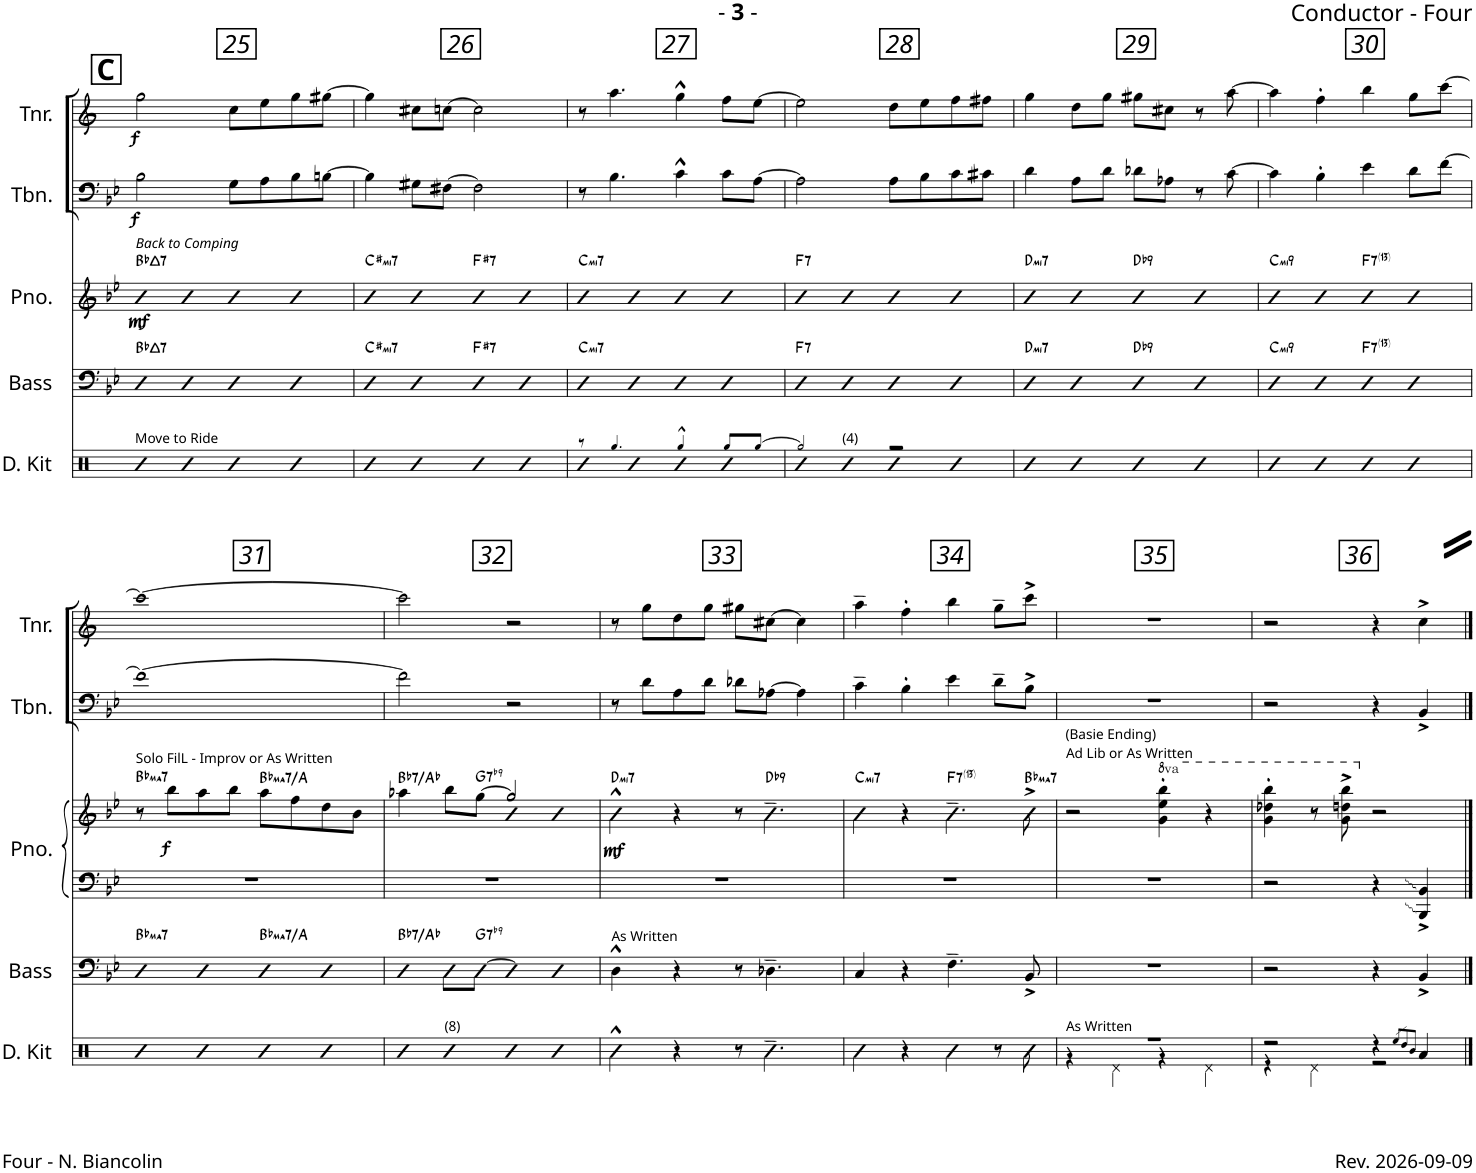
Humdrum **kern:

**kern	**kern	**harte	**kern	**kern	**dynam	**harte	**kern	**dynam	**kern	**dynam
*part5	*part4	*part4	*part3	*part3	*part3	*part3	*part2	*part2	*part1	*part1
*staff6	*staff5	*	*staff4	*staff3	*staff3/4	*	*staff2	*staff2	*staff1	*staff1
*I"Drum Kit	*I"Acoustic Bass	*	*I"Piano	*	*	*	*I"Trombone	*	*I"Tenor	*
*I'D. Kit	*I'Bass	*	*I'Pno.	*	*	*	*I'Tbn.	*	*I'Tnr.	*
!!LO:PB:g=z
*clefX	*clefF4	*	*clefF4	*clefG2	*	*	*clefF4	*	*clefG2	*
*	*Trd7c12	*	*	*	*	*	*	*	*Trd8c14	*
*k[]	*k[b-e-]	*	*k[b-e-]	*k[b-e-]	*	*	*k[b-e-]	*	*k[]	*
*M4/4	*M4/4	*	*M4/4	*M4/4	*	*	*M4/4	*	*M4/4	*
!!LO:REH:place=s1:a:B:cj:fs=14:t=C
=25	=25	=25	=25	=25	=25	=25	=25	=25	=25	=25
!	!	!	!	!LO:TX:a:i:t=Back to Comping	!	!	!	!	!	!
!LO:TX:a:t=Move to Ride	!	!	!	!	!	!	!	!	!	!
!	!	!LO:H:kt=7	!	!	!LO:DY:b	!LO:H:kt=7	!	!LO:DY:b	!	!LO:DY:b
4R	4bb-	Bb:maj7	1r	4b-	mf	Bb:maj7	2B-\	f	2gg\	f
4R	4bb-	.	.	4b-	.	.	.	.	.	.
4R	4bb-	.	.	4b-	.	.	8G\L	.	8cc\L	.
.	.	.	.	.	.	.	8A\	.	8ee\	.
4R	4bb-	.	.	4b-	.	.	8B-\	.	8gg\	.
.	.	.	.	.	.	.	[8Bn\J	.	[8gg#X\J	.
=26	=26	=26	=26	=26	=26	=26	=26	=26	=26	=26
!	!	!LO:H:kt=mi7	!	!	!	!LO:H:kt=mi7	!	!	!	!
4R	4bb-	C#:min7	1r	4b-	.	C#:min7	4B\]	.	4gg#\]	.
4R	4bb-	.	.	4b-	.	.	8G#X\L	.	8cc#X\L	.
.	.	.	.	.	.	.	[8F#X\J	.	[8ccn\J	.
!	!	!LO:H:kt=7	!	!	!	!LO:H:kt=7	!	!	!	!
4R	4bb-	F#:7	.	4b-	.	F#:7	2F#\]	.	2cc\]	.
4R	4bb-	.	.	4b-	.	.	.	.	.	.
=27	=27	=27	=27	=27	=27	=27	=27	=27	=27	=27
*^	*	*	*	*	*	*	*	*	*	*
!	!	!	!LO:H:kt=mi7	!	!	!	!LO:H:kt=mi7	!	!	!	!
4R	8r	4bb-	C:min7	1r	4b-	.	C:min7	8r	.	8r	.
.	4.Rgg/	.	.	.	.	.	.	4.B-\	.	4.aa\	.
4R	.	4bb-	.	.	4b-	.	.	.	.	.	.
4R	4Rgg^^/	4bb-	.	.	4b-	.	.	4c'^^\	.	4gg^^\	.
4R	8Rgg/L	4bb-	.	.	4b-	.	.	8c\L	.	8ff\L	.
.	8Rgg/J	.	.	.	.	.	.	[8A\J	.	[8ee\J	.
=28	=28	=28	=28	=28	=28	=28	=28	=28	=28	=28	=28
!	!	!	!LO:H:kt=7	!	!	!	!LO:H:kt=7	!	!	!	!
4R	2Rgg/	4bb-	F:7	1r	4b-	.	F:7	2A\]	.	2ee\]	.
!LO:TX:a:t=(4)	!	!	!	!	!	!	!	!	!	!	!
4R	.	4bb-	.	.	4b-	.	.	.	.	.	.
2r	4R	4bb-	.	.	4b-	.	.	8A\L	.	8dd\L	.
.	.	.	.	.	.	.	.	8B-\	.	8ee\	.
.	4R	4bb-	.	.	4b-	.	.	8c\	.	8ff\	.
.	.	.	.	.	.	.	.	8c#X\J	.	8ff#X\J	.
*v	*v	*	*	*	*	*	*	*	*	*	*
=29	=29	=29	=29	=29	=29	=29	=29	=29	=29	=29
!	!	!LO:H:kt=mi7	!	!	!	!LO:H:kt=mi7	!	!	!	!
4R	4bb-	D:min7	1r	4b-	.	D:min7	4d\	.	4gg\	.
4R	4bb-	.	.	4b-	.	.	8A\L	.	8dd\L	.
.	.	.	.	.	.	.	8d\J	.	8gg\J	.
!	!	!LO:H:kt=9	!	!	!	!LO:H:kt=9	!	!	!	!
4R	4bb-	Db:9	.	4b-	.	Db:9	8d-X\L	.	8gg#X\L	.
.	.	.	.	.	.	.	8A-X\J	.	8cc#X\J	.
4R	4bb-	.	.	4b-	.	.	8r	.	8r	.
.	.	.	.	.	.	.	[8c\	.	[8aa\	.
=30	=30	=30	=30	=30	=30	=30	=30	=30	=30	=30
!	!	!LO:H:kt=mi9	!	!	!	!LO:H:kt=mi9	!	!	!	!
4R	4bb-	C:min9	1r	4b-	.	C:min9	4c\]	.	4aa\]	.
4R	4bb-	.	.	4b-	.	.	4B-'\	.	4ff'\	.
!	!	!LO:H:kt=7	!	!	!	!LO:H:kt=7	!	!	!	!
4R	4bb-	F:7(13)	.	4b-	.	F:7(13)	4e-\	.	4bb\	.
4R	4bb-	.	.	4b-	.	.	8d\L	.	8gg\L	.
.	.	.	.	.	.	.	[8f\J	.	[8ccc\J	.
!!LO:LB:g=z
=31	=31	=31	=31	=31	=31	=31	=31	=31	=31	=31
!	!	!LO:H:kt=ma7	!	!LO:TX:a:t=Solo FilL - Improv or As Written	!	!LO:H:kt=ma7	!	!	!	!
4R	4bb-	Bb:maj7	1r	8r	.	Bb:maj7	1f_	.	1ccc_	.
!	!	!	!	!	!LO:DY:b	!	!	!	!	!
.	.	.	.	8bb-\L	f	.	.	.	.	.
4R	4bb-	.	.	8aa\	.	.	.	.	.	.
.	.	.	.	8bb-\J	.	.	.	.	.	.
!	!	!LO:H:kt=ma7	!	!	!	!LO:H:kt=ma7	!	!	!	!
4R	4bb-	Bb:maj7/7	.	8aa\L	.	Bb:maj7/7	.	.	.	.
.	.	.	.	8ff\	.	.	.	.	.	.
4R	4bb-	.	.	8dd\	.	.	.	.	.	.
.	.	.	.	8b-\J	.	.	.	.	.	.
=32	=32	=32	=32	=32	=32	=32	=32	=32	=32	=32
*	*	*	*	*^	*	*	*	*	*	*
!	!	!LO:H:kt=7	!	!	!	!	!LO:H:kt=7	!	!	!	!
4R	4ccc	Bb:7/b7	1r	4aa-X\	2ryy	.	Bb:7/b7	2f\]	.	2ccc\]	.
!LO:TX:a:t=(8)	!	!	!	!	!	!	!	!	!	!	!
4R	8ccc\L	.	.	8bb-\L	.	.	.	.	.	.	.
!	!	!LO:H:kt=7	!	!	!	!	!LO:H:kt=7	!	!	!	!
.	[8bb-\J	G:7(b9)	.	[8gg\J	.	.	G:7(b9)	.	.	.	.
4R	4bb-]	.	.	2gg/]	4b-	.	.	2r	.	2r	.
4R	4bb-	.	.	.	4b-	.	.	.	.	.	.
=33	=33	=33	=33	=33	=33	=33	=33	=33	=33	=33	=33
!	!LO:TX:a:t=As Written	!	!	!	!	!	!	!	!	!	!
!	!	!	!	!	!	!LO:DY:b	!LO:H:kt=mi7	!	!	!	!
*	*	*	*	*v	*v	*	*	*	*	*	*
4R^^\	4D^^\	.	1r	4ee-^^\	mf	D:min7	8r	.	8r	.
.	.	.	.	.	.	.	8d\L	.	8gg\L	.
4r	4r	.	.	4r	.	.	8A\	.	8dd\	.
.	.	.	.	.	.	.	8d\J	.	8gg\J	.
8r	8r	.	.	8r	.	.	8d-X\L	.	8gg#X\L	.
!	!	!	!	!	!	!LO:H:kt=9	!	!	!	!
4.R~\	4.D-X~\	.	.	4.b-~\	.	Db:9	[8A-X\J	.	[8cc#X\J	.
.	.	.	.	.	.	.	4A-\]	.	4cc#\]	.
=34	=34	=34	=34	=34	=34	=34	=34	=34	=34	=34
!	!	!	!	!	!	!LO:H:kt=mi7	!	!	!	!
4R\	4C/	.	1r	4b-\	.	C:min7	4c~\	.	4aa~\	.
4r	4r	.	.	4r	.	.	4B-'\	.	4ff'\	.
!	!	!	!	!	!	!LO:H:kt=7	!	!	!	!
4R\	4.F~\	.	.	4.cc~\	.	F:7(13)	4e-\	.	4bb\	.
8r	.	.	.	.	.	.	8d~\L	.	8gg~\L	.
!	!	!	!	!	!	!LO:H:kt=ma7	!	!	!	!
8R\	8BB-^/	.	.	8b-^\	.	Bb:maj7	8B-^\J	.	8ccc^\J	.
=35	=35	=35	=35	=35	=35	=35	=35	=35	=35	=35
*^	*	*	*	*	*	*	*	*	*	*
!	!	!	!	!	!LO:TX:a:t=(Basie Ending)	!	!	!	!	!	!
!	!	!	!	!	!LO:TX:a:t=Ad Lib or As Written	!	!	!	!	!	!
!LO:TX:a:t=As Written	!	!	!	!	!	!	!	!	!	!	!
1r	4r	1r	.	1r	2r	.	.	1r	.	1r	.
.	4Rd\	.	.	.	.	.	.	.	.	.	.
*	*	*	*	*	*8va	*	*	*	*	*	*
.	4r	.	.	.	4gg\' 4eee-\' 4bbb-\'	.	.	.	.	.	.
.	4Rd\	.	.	.	4r	.	.	.	.	.	.
=36	=36	=36	=36	=36	=36	=36	=36	=36	=36	=36	=36
2r	4r	2r	.	2r	4gg\' 4ddd-X\' 4bbb-\'	.	.	2r	.	2r	.
.	4Rd\	.	.	.	8r	.	.	.	.	.	.
.	.	.	.	.	8gg\^ 8dddn\^ 8bbb-\^	.	.	.	.	.	.
*	*	*	*	*	*X8va	*	*	*	*	*	*
4r	2r	4r	.	4r	2r	.	.	4r	.	4r	.
8qRee/L	.	.	.	.	.	.	.	.	.	.	.
8qRdd/	.	.	.	.	.	.	.	.	.	.	.
8qR/J	.	.	.	.	.	.	.	.	.	.	.
4Ra/	.	4BB-^/	.	4BBB-/^ 4BB-/^	.	.	.	4BB-^/	.	4cc^\	.
*v	*v	*	*	*	*	*	*	*	*	*	*
==	==	==	==	==	==	==	==	==	==	==
*-	*-	*-	*-	*-	*-	*-	*-	*-	*-	*-
